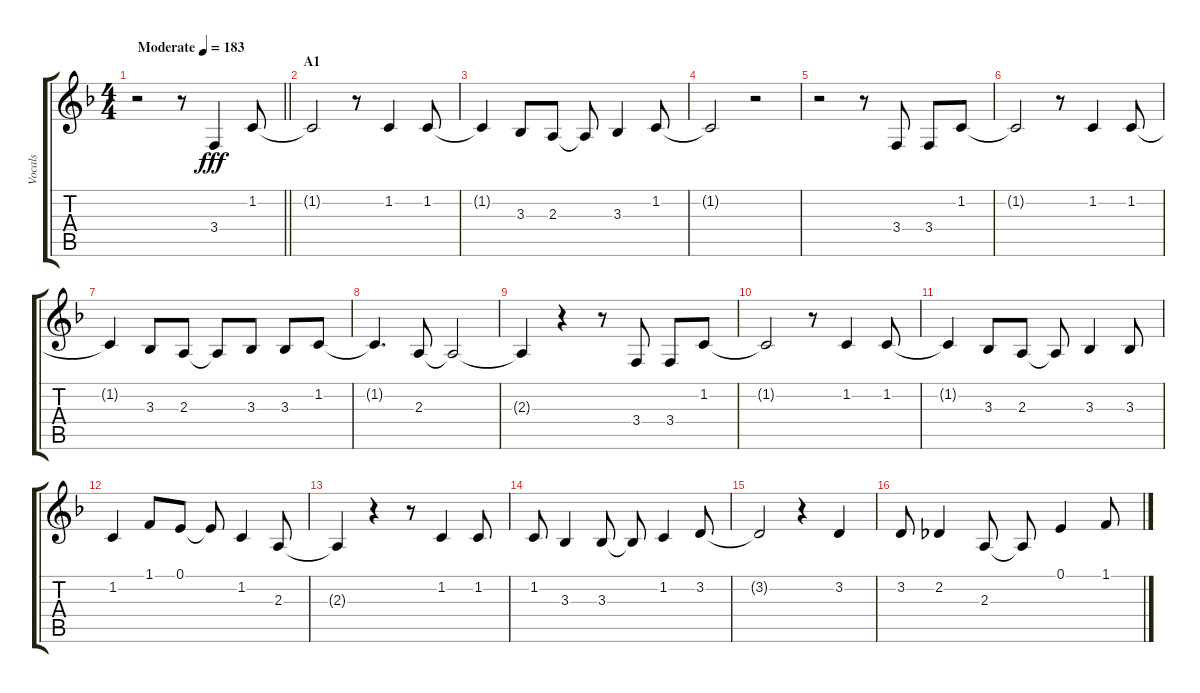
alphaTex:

\track ("Vocals" "Vocals") {instrument voiceoohs}
\staff {score tabs}
\tuning (E4 B3 G3 D3 A2 E2) {hide}
\ts (4 4)
\tempo (183 "Moderate")
\clef g2
\barLineRight lightlight
\ks f
r.2{dy fff instrument voiceoohs} r.8 3.4.4 1.2.8 |
\section ("" "A1")
1.2{t}.2 r.8 1.2.4 1.2.8 |
1.2{t}.4 3.3.8 2.3.8 2.3{t}.8 3.3.4 1.2.8 |
1.2{t}.2 r.2 |
r.2 r.8 3.4.8 3.4.8 1.2.8 |
1.2{t}.2 r.8 1.2.4 1.2.8 |
1.2{t}.4 3.3.8 2.3.8 2.3{t}.8 3.3.8 3.3.8 1.2.8 |
1.2{t}.4{d} 2.3.8 2.3{t}.2 |
2.3{t}.4 r.4 r.8 3.4.8 3.4.8 1.2.8 |
1.2{t}.2 r.8 1.2.4 1.2.8 |
1.2{t}.4 3.3.8 2.3.8 2.3{t}.8 3.3.4 3.3.8 |
1.2.4 1.1.8 0.1.8 0.1{t}.8 1.2.4 2.3.8 |
2.3{t}.4 r.4 r.8 1.2.4 1.2.8 |
1.2.8 3.3.4 3.3.8 3.3{t}.8 1.2.4 3.2.8 |
3.2{t}.2 r.4 3.2.4 |
3.2.8 2.2.4 2.3.8 2.3{t}.8 0.1.4 1.1.8
